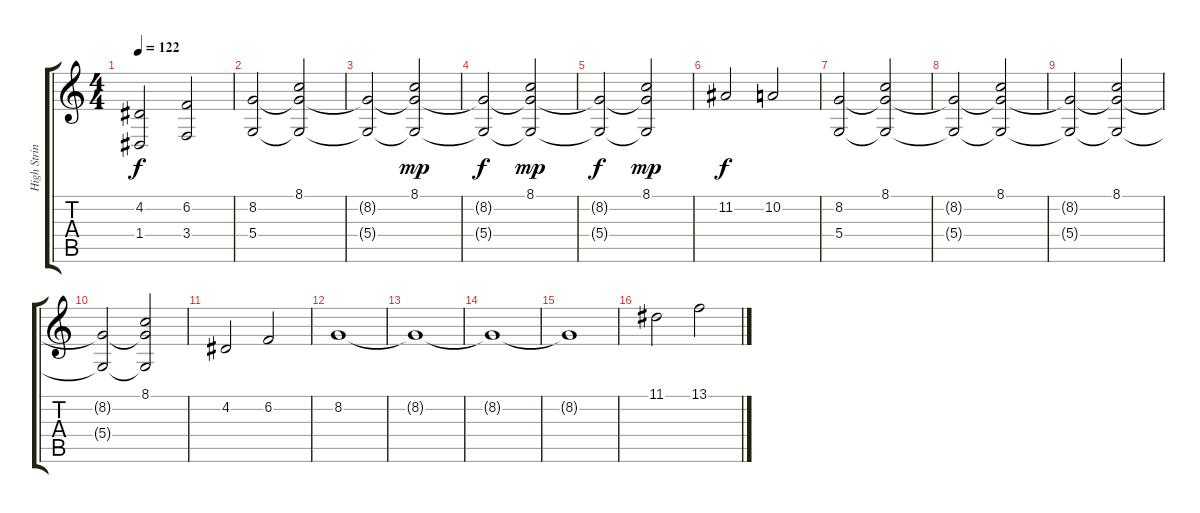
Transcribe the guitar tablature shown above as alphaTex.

\track ("High Strings" "High Strin") {instrument synthstrings1}
\staff {score tabs}
\tuning (E4 B3 G3 D3 A2 E2) {hide}
\ts (4 4)
\tempo 122
\clef g2
\ks c
(4.2 1.4).2{dy f} (6.2 3.4).2 |
(8.2 5.4).2 (8.1 8.2{t} 5.4{t}).2 |
(8.2{t} 5.4{t}).2 (8.1 8.2{t} 5.4{t}).2{dy mp} |
(8.2{t} 5.4{t}).2{dy f} (8.1 8.2{t} 5.4{t}).2{dy mp} |
(8.2{t} 5.4{t}).2{dy f} (8.1 8.2{t} 5.4{t}).2{dy mp} |
11.2.2{dy f} 10.2.2 |
(8.2 5.4).2 (8.1 8.2{t} 5.4{t}).2 |
(8.2{t} 5.4{t}).2 (8.1 8.2{t} 5.4{t}).2 |
(8.2{t} 5.4{t}).2 (8.1 8.2{t} 5.4{t}).2 |
(8.2{t} 5.4{t}).2 (8.1 8.2{t} 5.4{t}).2 |
4.2.2 6.2.2 |
8.2.1 |
8.2{t}.1 |
8.2{t}.1 |
8.2{t}.1 |
11.1.2 13.1.2
